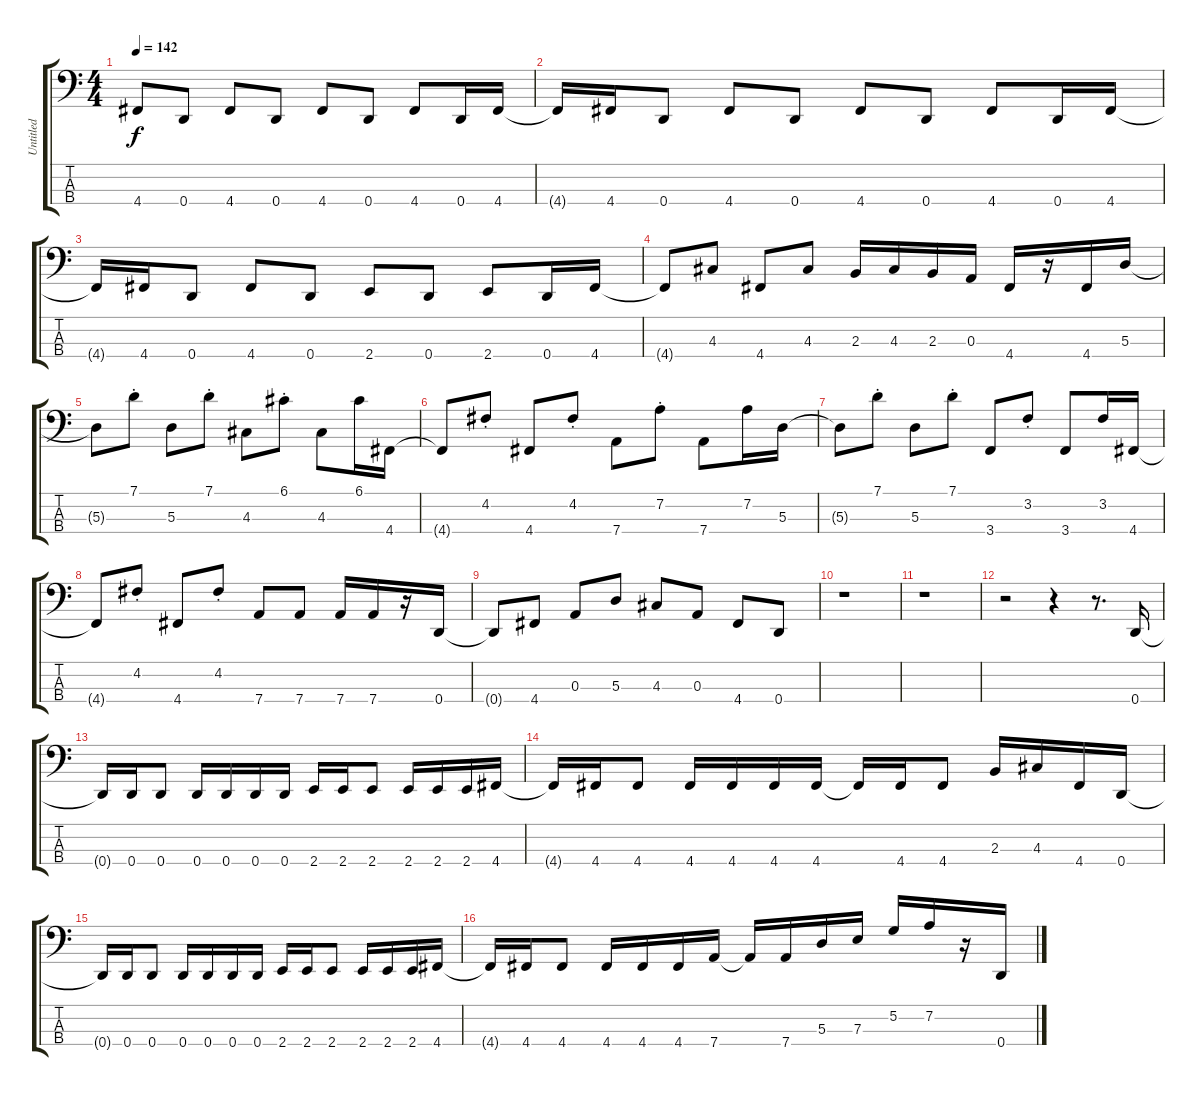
\track ("Untitled" "Untitled") {instrument electricbassfinger}
\staff {score tabs}
\tuning (G2 D2 A1 D1) {hide}
\ts (4 4)
\tempo 142
\clef f4
\ks c
4.4{t}.8{dy f} 0.4.8 4.4.8 0.4.8 4.4.8 0.4.8 4.4.8 0.4.16 4.4.16 |
4.4{t}.16 4.4.16 0.4.8 4.4.8 0.4.8 4.4.8 0.4.8 4.4.8 0.4.16 4.4.16 |
4.4{t}.16 4.4.16 0.4.8 4.4.8 0.4.8 2.4.8 0.4.8 2.4.8 0.4.16 4.4.16 |
4.4{t}.8 4.3.8 4.4.8 4.3.8 2.3.16 4.3.16 2.3.16 0.3.16 4.4.16 r.16 4.4.16 5.3.16 |
5.3{t}.8 7.1{st}.8 5.3.8 7.1{st}.8 4.3.8 6.1{st}.8 4.3.8 6.1.16 4.4.16 |
4.4{t}.8 4.2{st}.8 4.4.8 4.2{st}.8 7.4.8 7.2{st}.8 7.4.8 7.2.16 5.3.16 |
5.3{t}.8 7.1{st}.8 5.3.8 7.1{st}.8 3.4.8 3.2{st}.8 3.4.8 3.2.16 4.4.16 |
4.4{t}.8 4.2{st}.8 4.4.8 4.2{st}.8 7.4.8 7.4.8 7.4.16 7.4.16 r.16 0.4.16 |
0.4{t}.8 4.4.8 0.3.8 5.3.8 4.3.8 0.3.8 4.4.8 0.4.8 |
r.1 |
r.1 |
r.2 r.4 r.8{d} 0.4.16 |
0.4{t}.16 0.4.16 0.4.8 0.4.16 0.4.16 0.4.16 0.4.16 2.4.16 2.4.16 2.4.8 2.4.16 2.4.16 2.4.16 4.4.16 |
4.4{t}.16 4.4.16 4.4.8 4.4.16 4.4.16 4.4.16 4.4.16 4.4{t}.16 4.4.16 4.4.8 2.3.16 4.3.16 4.4.16 0.4.16 |
0.4{t}.16 0.4.16 0.4.8 0.4.16 0.4.16 0.4.16 0.4.16 2.4.16 2.4.16 2.4.8 2.4.16 2.4.16 2.4.16 4.4.16 |
4.4{t}.16 4.4.16 4.4.8 4.4.16 4.4.16 4.4.16 7.4.16 7.4{t}.16 7.4.16 5.3.16 7.3.16 5.2.16 7.2.16 r.16 0.4.16
